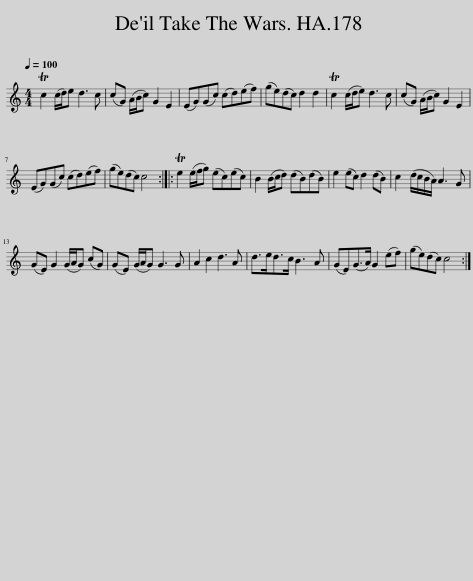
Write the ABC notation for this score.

X:1
L:1/8
Q:1/4=100
M:4/4
I:linebreak $
K:C
V:1 treble
V:1
 Tc2 (c/d/)e d3 c | (cG) (A/B/c) G2 E2 | (EG)(Gc) (cd)(ef) | (ge)(dc) d2 d2 | Tc2 (c/d/e) d3 c | %5
 (cG) (A/B/c) G2 E2 |$ (EG)(Gc) (cd)(ef) | (ge)(dc) c4 :: Te2 (e/f/g) (ec)(ec) | B2 (B/c/d) (dB)(dB) | %10
 e2 (ec) d2 (dB) | c2 (d/c/B/A/) A3 G |$ (GE) G2 (G/A/G) (cG) | (GE) (G/A/G) G3 G | A2 c2 d3 A | %15
 d>ed>c B3 A | (GE)(G>A) G2 (ef) | (ge)(dc) c4 :| %18
